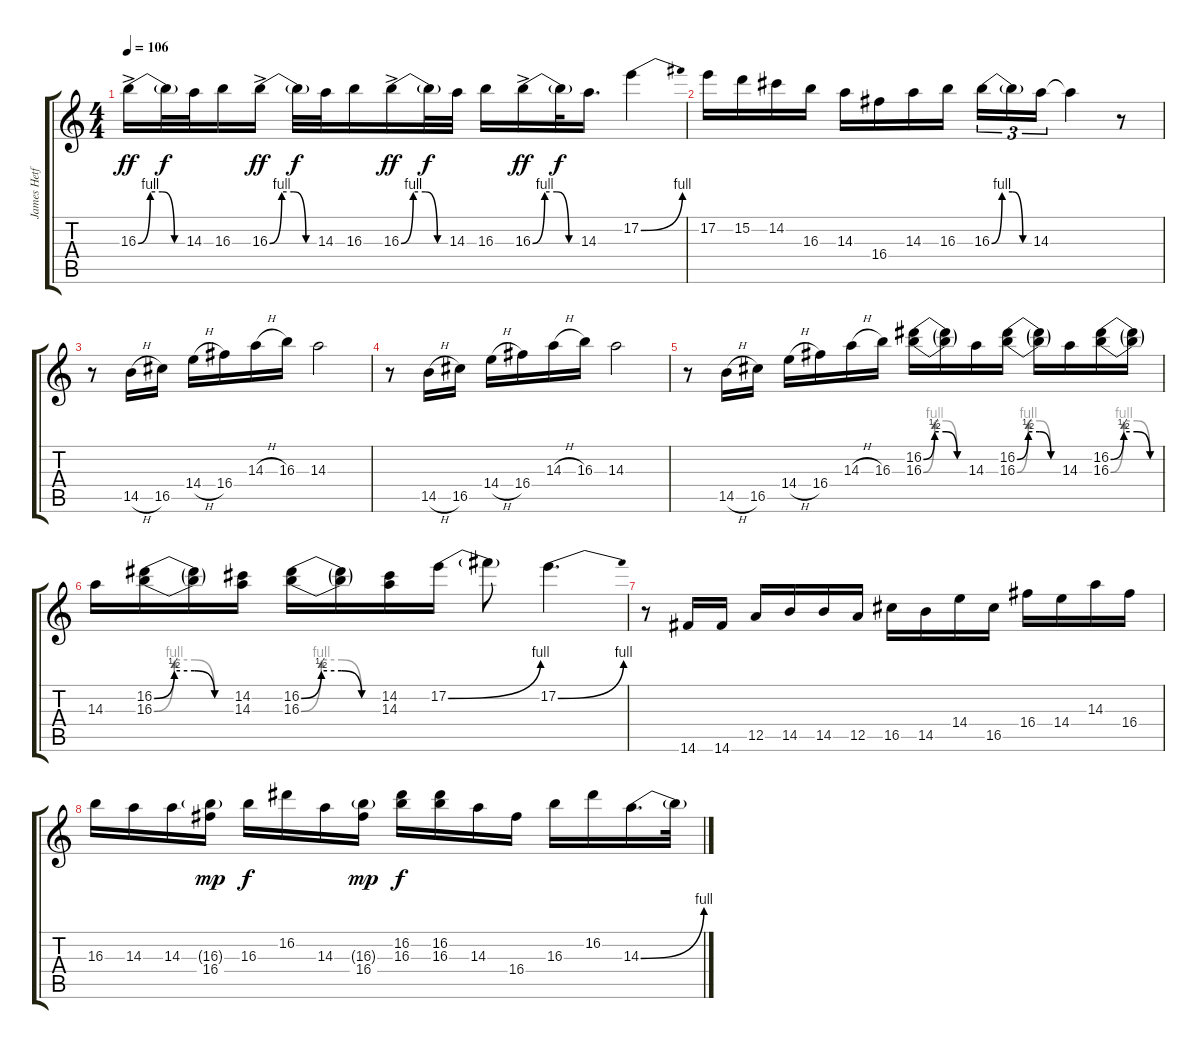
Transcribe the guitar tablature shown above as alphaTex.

\track ("James Hetfield" "James Hetf") {instrument distortionguitar}
\staff {score tabs}
\tuning (E4 B3 G3 D3 A2 E2) {hide}
\ts (4 4)
\tempo 106
\clef g2
\ks c
16.3{be (custom 0 0 15 4 30 4 45 0 60 0) ac}.16{dy ff} 16.3{t}.32{dy f} 14.3.32 16.3.16 16.3{be (custom 0 0 15 4 30 4 45 0 60 0) ac}.16{dy ff} 16.3{t}.32{dy f} 14.3.32 16.3.16 16.3{be (custom 0 0 15 4 30 4 45 0 60 0) ac}.16{dy ff} 16.3{t}.32{dy f} 14.3.32 16.3.16 16.3{be (custom 0 0 15 4 30 4 45 0 60 0) ac}.16{dy ff} 16.3{t}.32{dy f} 14.3.16{d} 17.2{be (bend 0 0 60 4)}.4 |
17.2.16 15.2.16 14.2.16 16.3.16 14.3.16 16.4.16 14.3.16 16.3.16 16.3{be (custom 0 0 15 4 30 4 45 0 60 0)}.16{tu (3 2)} 16.3{t}.16{tu (3 2)} 14.3.16{tu (3 2)} 14.3{t}.4 r.8 |
r.8 14.5{h}.16 16.5.16 14.4{h}.16 16.4.16 14.3{h}.16 16.3.16 14.3.2 |
r.8 14.5{h}.16 16.5.16 14.4{h}.16 16.4.16 14.3{h}.16 16.3.16 14.3.2 |
r.8 14.5{h}.16 16.5.16 14.4{h}.16 16.4.16 14.3{h}.16 16.3.16 (16.2{be (custom 0 0 15 2 30 2 45 0 60 0)} 16.3{be (custom 0 0 15 4 30 4 45 0 60 0)}).16 (16.2{t} 16.3{t}).16 14.3.16 (16.2{be (custom 0 0 15 2 30 2 45 0 60 0)} 16.3{be (custom 0 0 15 4 30 4 45 0 60 0)}).16 (16.2{t} 16.3{t}).16 14.3.16 (16.2{be (custom 0 0 15 2 30 2 45 0 60 0)} 16.3{be (custom 0 0 15 4 30 4 45 0 60 0)}).16 (16.2{t} 16.3{t}).16 |
14.3.16 (16.2{be (custom 0 0 15 2 30 2 45 0 60 0)} 16.3{be (custom 0 0 15 4 30 4 45 0 60 0)}).16 (16.2{t} 16.3{t}).16 (14.2 14.3).16 (16.2{be (custom 0 0 15 2 30 2 45 0 60 0)} 16.3{be (custom 0 0 15 4 30 4 45 0 60 0)}).16 (16.2{t} 16.3{t}).16 (14.2 14.3).16 17.2{be (bend 0 0 60 4)}.16 17.2{t}.8 17.2{be (bend 0 0 60 4)}.4{d} |
r.8 14.6.16 14.6.16 12.5.16 14.5.16 14.5.16 12.5.16 16.5.16 14.5.16 14.4.16 16.5.16 16.4.16 14.4.16 14.3.16 16.4.16 |
16.3.16 14.3.16 14.3.16 (16.3{g} 16.4).16{dy mp} 16.3.16{dy f} 16.2.16 14.3.16 (16.3{g} 16.4).16{dy mp} (16.2 16.3).16{dy f} (16.2 16.3).16 14.3.16 16.4.16 16.3.16 16.2.16 14.3{be (bend 0 0 60 4)}.16{d} 14.3{t}.32
